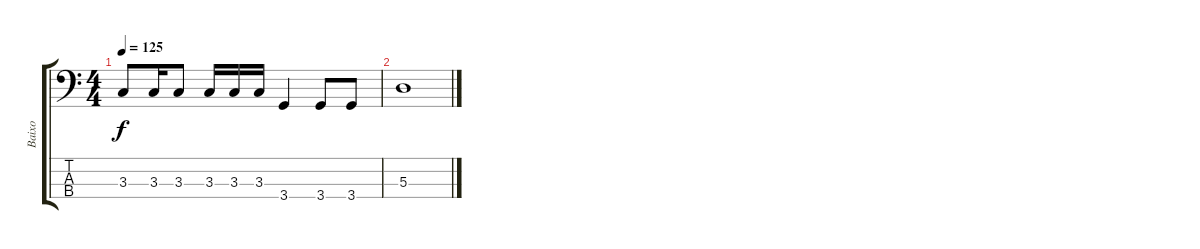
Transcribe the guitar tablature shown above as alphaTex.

\track ("Baixo" "Baixo") {instrument electricbassfinger}
\staff {score tabs}
\tuning (G2 D2 A1 E1) {hide}
\ts (4 4)
\tempo 125
\clef f4
\ks c
3.3.8{dy f} 3.3.16 3.3.8 3.3.16 3.3.16 3.3.16 3.4.4 3.4.8 3.4.8 |
5.3.1
